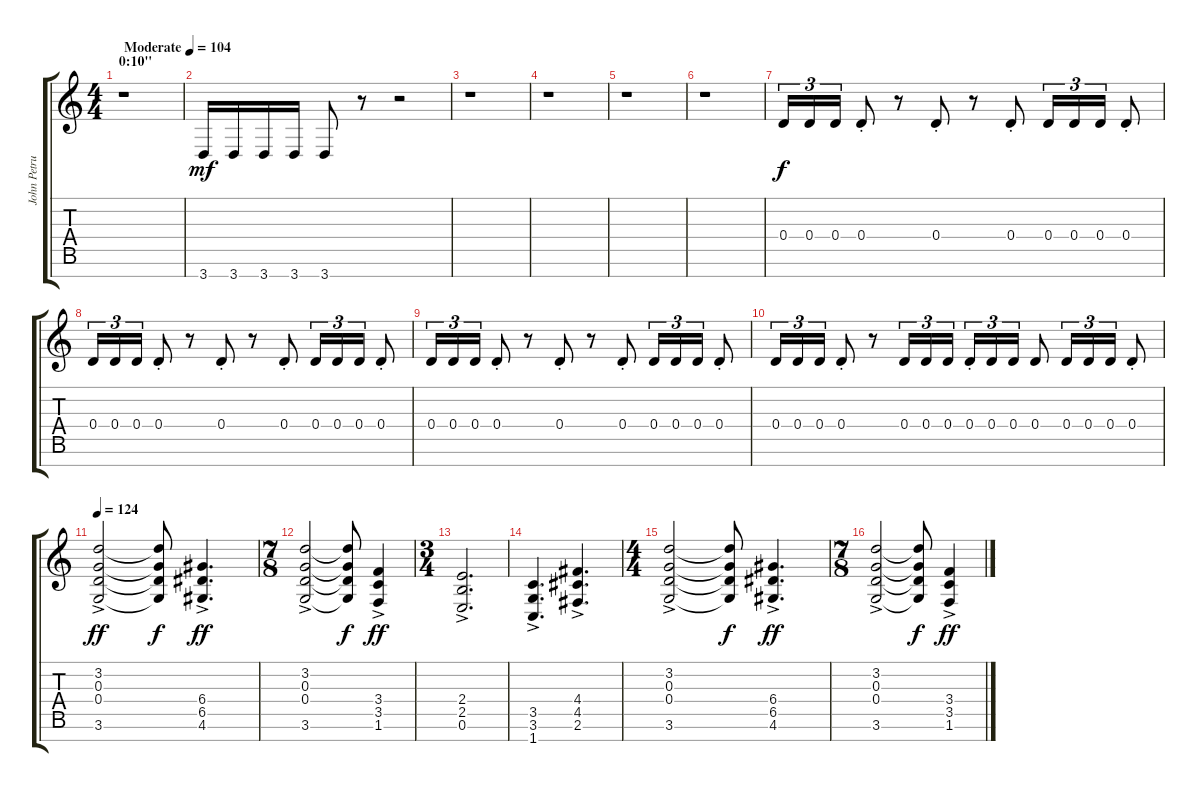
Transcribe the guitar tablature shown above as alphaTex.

\track ("John Petrucci Guitar 1 (main)" "John Petru") {instrument overdrivenguitar}
\staff {score tabs}
\tuning (E4 B3 G3 D3 A2 E2 B1) {hide}
\ts (4 4)
\section ("" "0:10''")
\tempo (104 "Moderate")
\clef g2
\ks c
r.1{dy mf instrument overdrivenguitar} |
3.7.16 3.7.16 3.7.16 3.7.16 3.7.8 r.8 r.2 |
r.1 |
r.1 |
r.1 |
r.1 |
0.4.16{tu (3 2) dy f} 0.4.16{tu (3 2)} 0.4.16{tu (3 2)} 0.4{st}.8 r.8 0.4{st}.8 r.8 0.4{st}.8 0.4.16{tu (3 2)} 0.4.16{tu (3 2)} 0.4.16{tu (3 2)} 0.4{st}.8 |
0.4.16{tu (3 2)} 0.4.16{tu (3 2)} 0.4.16{tu (3 2)} 0.4{st}.8 r.8 0.4{st}.8 r.8 0.4{st}.8 0.4.16{tu (3 2)} 0.4.16{tu (3 2)} 0.4.16{tu (3 2)} 0.4{st}.8 |
0.4.16{tu (3 2)} 0.4.16{tu (3 2)} 0.4.16{tu (3 2)} 0.4{st}.8 r.8 0.4{st}.8 r.8 0.4{st}.8 0.4.16{tu (3 2)} 0.4.16{tu (3 2)} 0.4.16{tu (3 2)} 0.4{st}.8 |
0.4.16{tu (3 2)} 0.4.16{tu (3 2)} 0.4.16{tu (3 2)} 0.4{st}.8 r.8 0.4.16{tu (3 2)} 0.4.16{tu (3 2)} 0.4.16{tu (3 2)} 0.4{st}.16{tu (3 2)} 0.4.16{tu (3 2)} 0.4.16{tu (3 2)} 0.4.8 0.4.16{tu (3 2)} 0.4.16{tu (3 2)} 0.4.16{tu (3 2)} 0.4{st}.8 |
\tempo 124
(3.2 0.3 0.4 3.6{ac}).2{dy ff} (3.2{t} 0.3{t} 0.4{t} 3.6{t}).8{dy f} (6.4 6.5 4.6{ac}).4{d dy ff} |
\ts (7 8)
(3.2 0.3 0.4 3.6{ac}).2 (3.2{t} 0.3{t} 0.4{t} 3.6{t}).8{dy f} (3.4 3.5 1.6{ac}).4{dy ff} |
\ts (3 4)
(2.4 2.5 0.6{ac}).2{d} |
(3.5 3.6 1.7{ac}).4{d} (4.4 4.5 2.6{ac}).4{d} |
\ts (4 4)
(3.2 0.3 0.4 3.6{ac}).2 (3.2{t} 0.3{t} 0.4{t} 3.6{t}).8{dy f} (6.4 6.5 4.6{ac}).4{d dy ff} |
\ts (7 8)
(3.2 0.3 0.4 3.6{ac}).2 (3.2{t} 0.3{t} 0.4{t} 3.6{t}).8{dy f} (3.4 3.5 1.6{ac}).4{dy ff}
